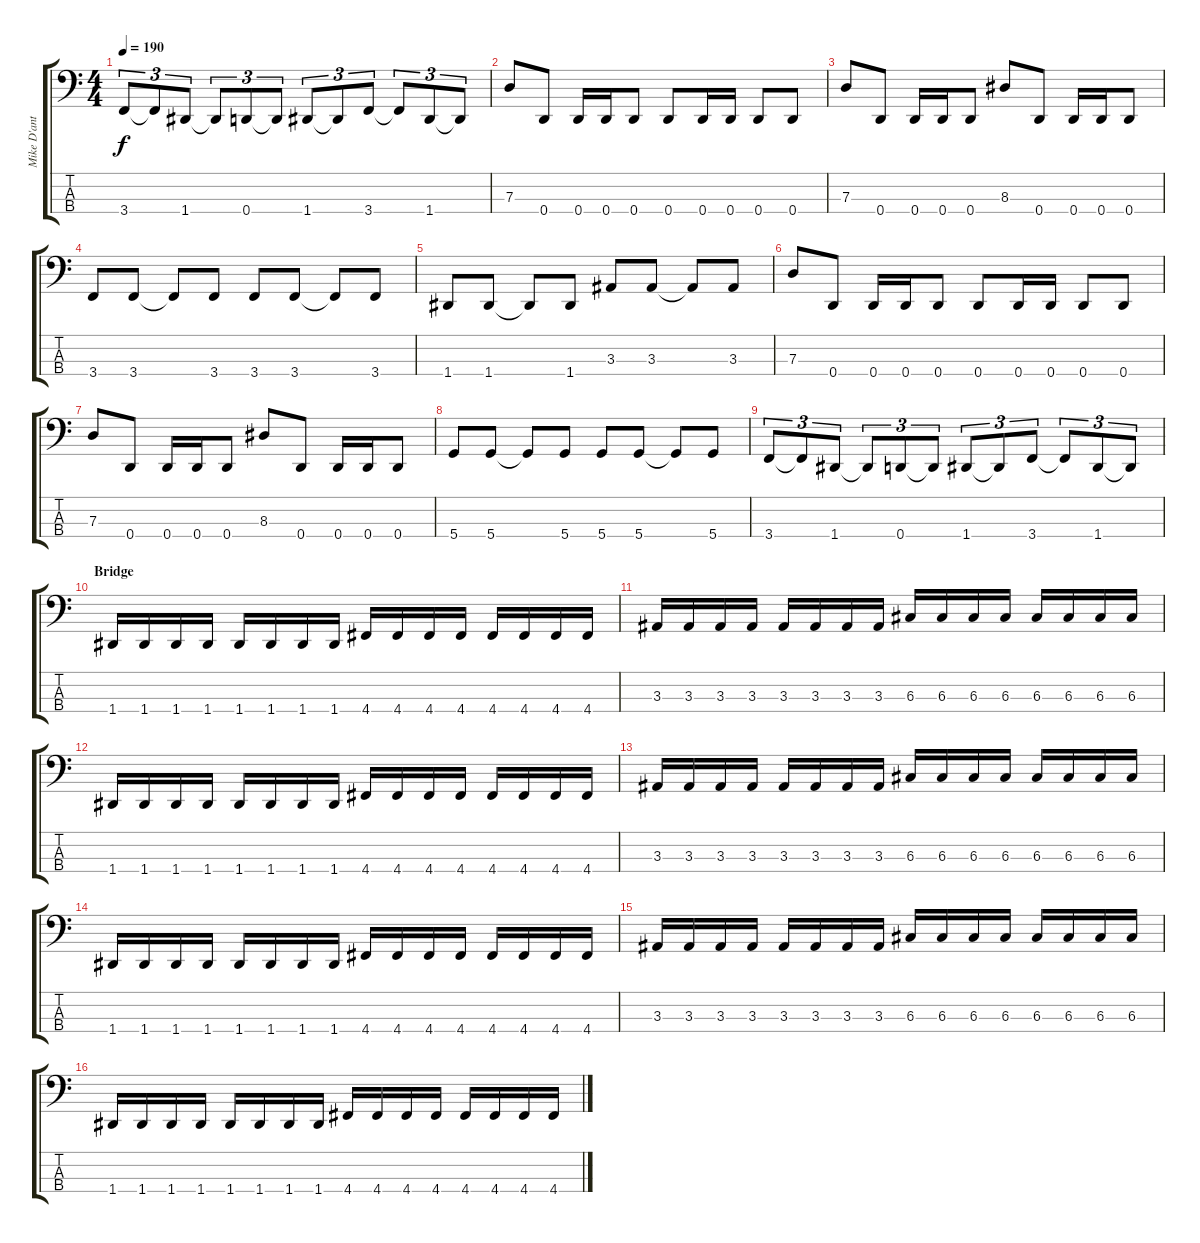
\track ("Mike D'antonio" "Mike D'ant") {instrument electricbasspick}
\staff {score tabs}
\tuning (F2 C2 G1 D1) {hide}
\ts (4 4)
\tempo 190
\clef f4
\ks c
3.4.8{tu (3 2) dy f} 3.4{t}.8{tu (3 2)} 1.4.8{tu (3 2)} 1.4{t}.8{tu (3 2)} 0.4.8{tu (3 2)} 0.4{t}.8{tu (3 2)} 1.4.8{tu (3 2)} 1.4{t}.8{tu (3 2)} 3.4.8{tu (3 2)} 3.4{t}.8{tu (3 2)} 1.4.8{tu (3 2)} 1.4{t}.8{tu (3 2)} |
7.3.8 0.4.8 0.4.16 0.4.16 0.4.8 0.4.8 0.4.16 0.4.16 0.4.8 0.4.8 |
7.3.8 0.4.8 0.4.16 0.4.16 0.4.8 8.3.8 0.4.8 0.4.16 0.4.16 0.4.8 |
3.4.8 3.4.8 3.4{t}.8 3.4.8 3.4.8 3.4.8 3.4{t}.8 3.4.8 |
1.4.8 1.4.8 1.4{t}.8 1.4.8 3.3.8 3.3.8 3.3{t}.8 3.3.8 |
7.3.8 0.4.8 0.4.16 0.4.16 0.4.8 0.4.8 0.4.16 0.4.16 0.4.8 0.4.8 |
7.3.8 0.4.8 0.4.16 0.4.16 0.4.8 8.3.8 0.4.8 0.4.16 0.4.16 0.4.8 |
5.4.8 5.4.8 5.4{t}.8 5.4.8 5.4.8 5.4.8 5.4{t}.8 5.4.8 |
3.4.8{tu (3 2)} 3.4{t}.8{tu (3 2)} 1.4.8{tu (3 2)} 1.4{t}.8{tu (3 2)} 0.4.8{tu (3 2)} 0.4{t}.8{tu (3 2)} 1.4.8{tu (3 2)} 1.4{t}.8{tu (3 2)} 3.4.8{tu (3 2)} 3.4{t}.8{tu (3 2)} 1.4.8{tu (3 2)} 1.4{t}.8{tu (3 2)} |
\section ("" "Bridge")
1.4.16 1.4.16 1.4.16 1.4.16 1.4.16 1.4.16 1.4.16 1.4.16 4.4.16 4.4.16 4.4.16 4.4.16 4.4.16 4.4.16 4.4.16 4.4.16 |
3.3.16 3.3.16 3.3.16 3.3.16 3.3.16 3.3.16 3.3.16 3.3.16 6.3.16 6.3.16 6.3.16 6.3.16 6.3.16 6.3.16 6.3.16 6.3.16 |
1.4.16 1.4.16 1.4.16 1.4.16 1.4.16 1.4.16 1.4.16 1.4.16 4.4.16 4.4.16 4.4.16 4.4.16 4.4.16 4.4.16 4.4.16 4.4.16 |
3.3.16 3.3.16 3.3.16 3.3.16 3.3.16 3.3.16 3.3.16 3.3.16 6.3.16 6.3.16 6.3.16 6.3.16 6.3.16 6.3.16 6.3.16 6.3.16 |
1.4.16 1.4.16 1.4.16 1.4.16 1.4.16 1.4.16 1.4.16 1.4.16 4.4.16 4.4.16 4.4.16 4.4.16 4.4.16 4.4.16 4.4.16 4.4.16 |
3.3.16 3.3.16 3.3.16 3.3.16 3.3.16 3.3.16 3.3.16 3.3.16 6.3.16 6.3.16 6.3.16 6.3.16 6.3.16 6.3.16 6.3.16 6.3.16 |
1.4.16 1.4.16 1.4.16 1.4.16 1.4.16 1.4.16 1.4.16 1.4.16 4.4.16 4.4.16 4.4.16 4.4.16 4.4.16 4.4.16 4.4.16 4.4.16
